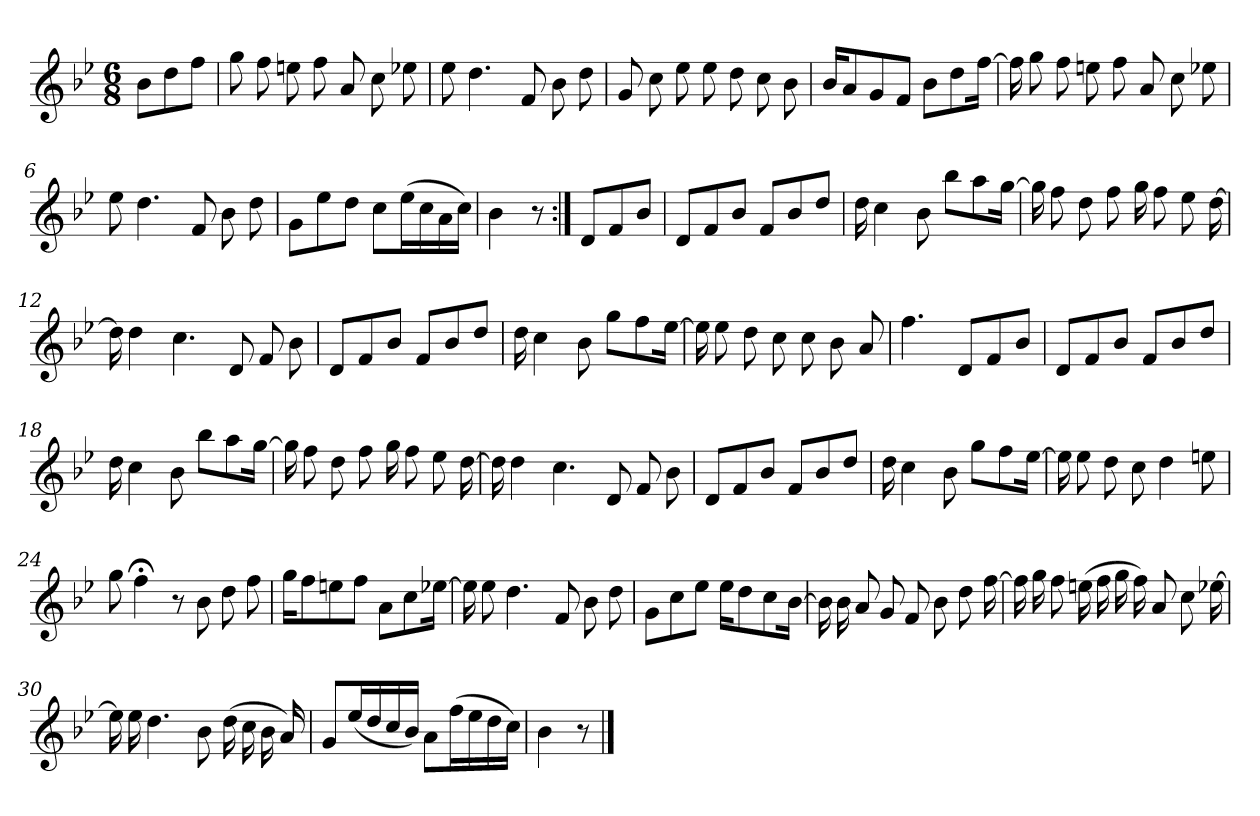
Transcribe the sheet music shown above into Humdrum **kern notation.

**kern
*part1
*staff1
*clefG2
*k[b-e-]
*B-:
*M6/8
*MM120
=
8b-\L
8dd\
8ff\J
=1
8gg
8ff
8een
8ff
8a
8cc
8ee-X
=2
8ee-
4.dd
8f
8b-
8dd
=3
8g
8cc
8ee-
8ee-
8dd
8cc
8b-
=4
16b-/KL
8a/
8g/
8f/J
8b-\L
8dd\
[16ff\Jk
=5
16ff]
8gg
8ff
8een
8ff
8a
8cc
8ee-X
=6
8ee-
4.dd
8f
8b-
8dd
=7
8g\L
8ee-\
8dd\J
8cc\L
(16ee-\L
16cc\
16a\
16cc\JJ)
=8
4b-
8r
=:|!
8d/L
8f/
8b-/J
=9
8d/L
8f/
8b-/J
8f/L
8b-/
8dd/J
=10
16dd
4cc
8b-
8bb-\L
8aa\
[16gg\Jk
=11
16gg]
8ff
8dd
8ff
16gg
8ff
8ee-
[16dd
=12
16dd]
4dd
4.cc
8d
8f
8b-
=13
8d/L
8f/
8b-/J
8f/L
8b-/
8dd/J
=14
16dd
4cc
8b-
8gg\L
8ff\
[16ee-\Jk
=15
16ee-]
8ee-
8dd
8cc
8cc
8b-
8a
=16
4.ff
8d/L
8f/
8b-/J
=17
8d/L
8f/
8b-/J
8f/L
8b-/
8dd/J
=18
16dd
4cc
8b-
8bb-\L
8aa\
[16gg\Jk
=19
16gg]
8ff
8dd
8ff
16gg
8ff
8ee-
[16dd
=20
16dd]
4dd
4.cc
8d
8f
8b-
=21
8d/L
8f/
8b-/J
8f/L
8b-/
8dd/J
=22
16dd
4cc
8b-
8gg\L
8ff\
[16ee-\Jk
=23
16ee-]
8ee-
8dd
8cc
4dd
8een
=24
8gg
4ff;<
8r
8b-
8dd
8ff
=25
16gg\KL
8ff\
8een\
8ff\J
8a\L
8cc\
[16ee-X\Jk
=26
16ee-]
8ee-
4.dd
8f
8b-
8dd
=27
8g\L
8cc\
8ee-\J
16ee-\KL
8dd\
8cc\
[16b-\Jk
=28
16b-]
16b-
8a
8g
8f
8b-
8dd
[16ff
=29
16ff]
16gg
8ff
(16een
16ff
16gg
16ff)
8a
8cc
[16ee-X
=30
16ee-]
16ee-
4.dd
8b-
(16dd
16cc
16b-
16a)
=31
8g/L
(16ee-/L
16dd/
16cc/
16b-/JJ)
8a\L
(16ff\L
16ee-\
16dd\
16cc\JJ)
=32
4b-
8r
==
*-
